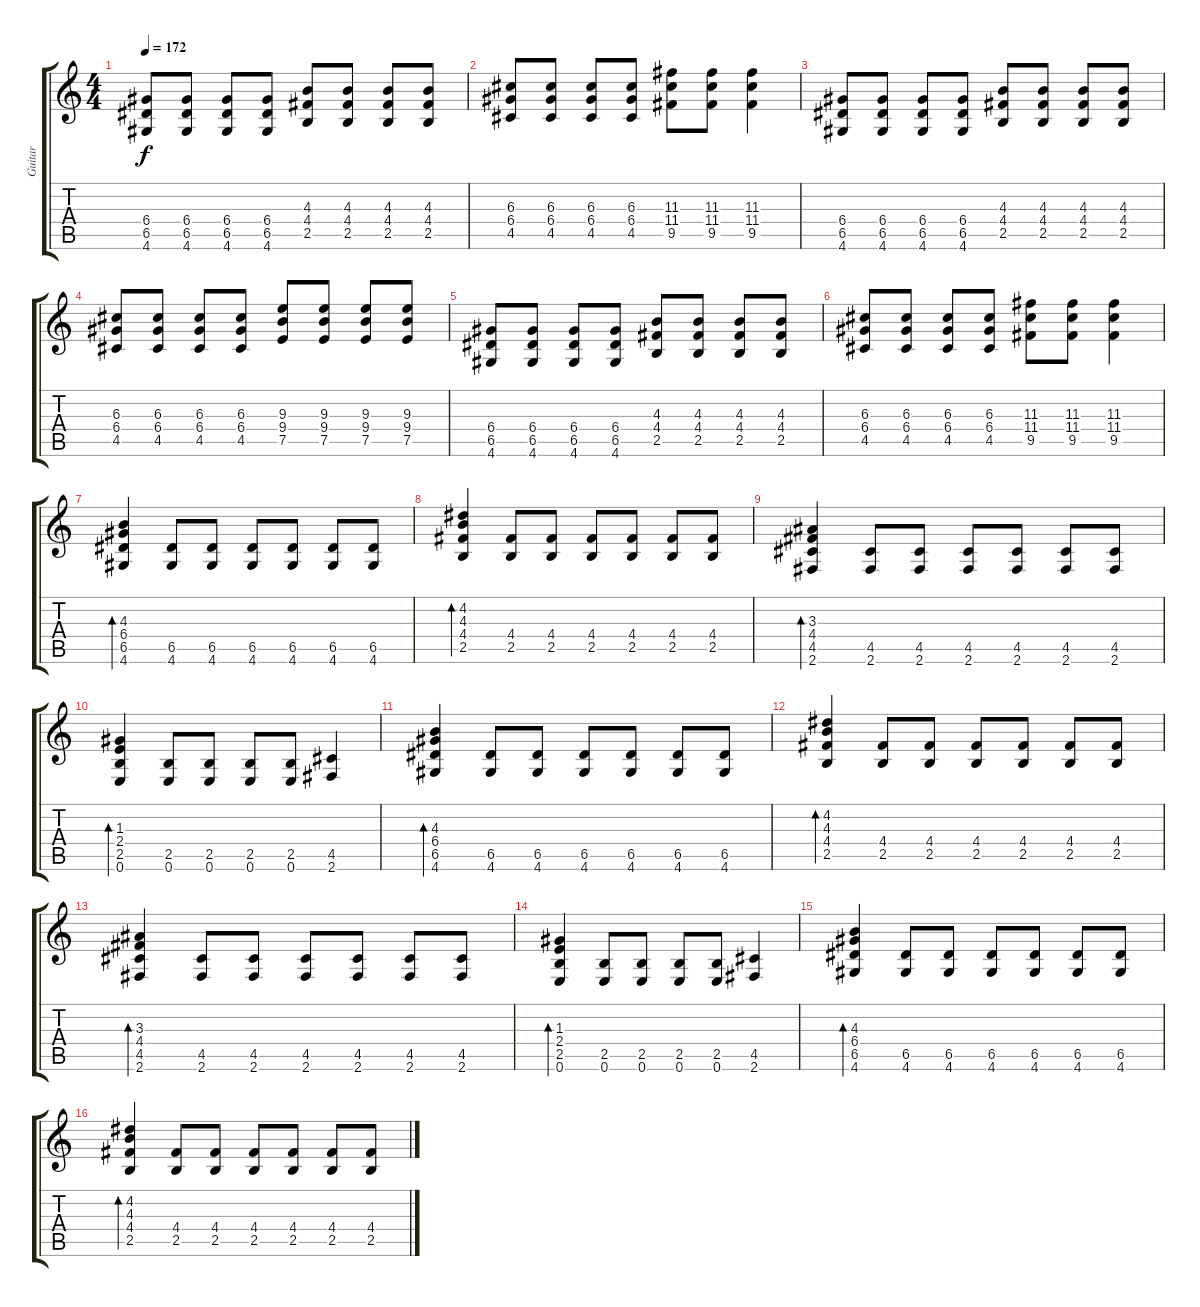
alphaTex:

\track ("Guitar" "Guitar") {instrument distortionguitar}
\staff {score tabs}
\tuning (E4 B3 G3 D3 A2 E2) {hide}
\ts (4 4)
\tempo 172
\clef g2
\ks c
(6.4 6.5 4.6).8{dy f} (6.4 6.5 4.6).8 (6.4 6.5 4.6).8 (6.4 6.5 4.6).8 (4.3 4.4 2.5).8 (4.3 4.4 2.5).8 (4.3 4.4 2.5).8 (4.3 4.4 2.5).8 |
(6.3 6.4 4.5).8 (6.3 6.4 4.5).8 (6.3 6.4 4.5).8 (6.3 6.4 4.5).8 (11.3 11.4 9.5).8 (11.3 11.4 9.5).8 (11.3 11.4 9.5).4 |
(6.4 6.5 4.6).8 (6.4 6.5 4.6).8 (6.4 6.5 4.6).8 (6.4 6.5 4.6).8 (4.3 4.4 2.5).8 (4.3 4.4 2.5).8 (4.3 4.4 2.5).8 (4.3 4.4 2.5).8 |
(6.3 6.4 4.5).8 (6.3 6.4 4.5).8 (6.3 6.4 4.5).8 (6.3 6.4 4.5).8 (9.3 9.4 7.5).8 (9.3 9.4 7.5).8 (9.3 9.4 7.5).8 (9.3 9.4 7.5).8 |
(6.4 6.5 4.6).8 (6.4 6.5 4.6).8 (6.4 6.5 4.6).8 (6.4 6.5 4.6).8 (4.3 4.4 2.5).8 (4.3 4.4 2.5).8 (4.3 4.4 2.5).8 (4.3 4.4 2.5).8 |
(6.3 6.4 4.5).8 (6.3 6.4 4.5).8 (6.3 6.4 4.5).8 (6.3 6.4 4.5).8 (11.3 11.4 9.5).8 (11.3 11.4 9.5).8 (11.3 11.4 9.5).4 |
(4.3 6.4 6.5 4.6).4{bd 120} (6.5 4.6).8 (6.5 4.6).8 (6.5 4.6).8 (6.5 4.6).8 (6.5 4.6).8 (6.5 4.6).8 |
(4.2 4.3 4.4 2.5).4{bd 120} (4.4 2.5).8 (4.4 2.5).8 (4.4 2.5).8 (4.4 2.5).8 (4.4 2.5).8 (4.4 2.5).8 |
(3.3 4.4 4.5 2.6).4{bd 120} (4.5 2.6).8 (4.5 2.6).8 (4.5 2.6).8 (4.5 2.6).8 (4.5 2.6).8 (4.5 2.6).8 |
(1.3 2.4 2.5 0.6).4{bd 120} (2.5 0.6).8 (2.5 0.6).8 (2.5 0.6).8 (2.5 0.6).8 (4.5 2.6).4 |
(4.3 6.4 6.5 4.6).4{bd 120} (6.5 4.6).8 (6.5 4.6).8 (6.5 4.6).8 (6.5 4.6).8 (6.5 4.6).8 (6.5 4.6).8 |
(4.2 4.3 4.4 2.5).4{bd 120} (4.4 2.5).8 (4.4 2.5).8 (4.4 2.5).8 (4.4 2.5).8 (4.4 2.5).8 (4.4 2.5).8 |
(3.3 4.4 4.5 2.6).4{bd 120} (4.5 2.6).8 (4.5 2.6).8 (4.5 2.6).8 (4.5 2.6).8 (4.5 2.6).8 (4.5 2.6).8 |
(1.3 2.4 2.5 0.6).4{bd 120} (2.5 0.6).8 (2.5 0.6).8 (2.5 0.6).8 (2.5 0.6).8 (4.5 2.6).4 |
(4.3 6.4 6.5 4.6).4{bd 120} (6.5 4.6).8 (6.5 4.6).8 (6.5 4.6).8 (6.5 4.6).8 (6.5 4.6).8 (6.5 4.6).8 |
(4.2 4.3 4.4 2.5).4{bd 120} (4.4 2.5).8 (4.4 2.5).8 (4.4 2.5).8 (4.4 2.5).8 (4.4 2.5).8 (4.4 2.5).8
